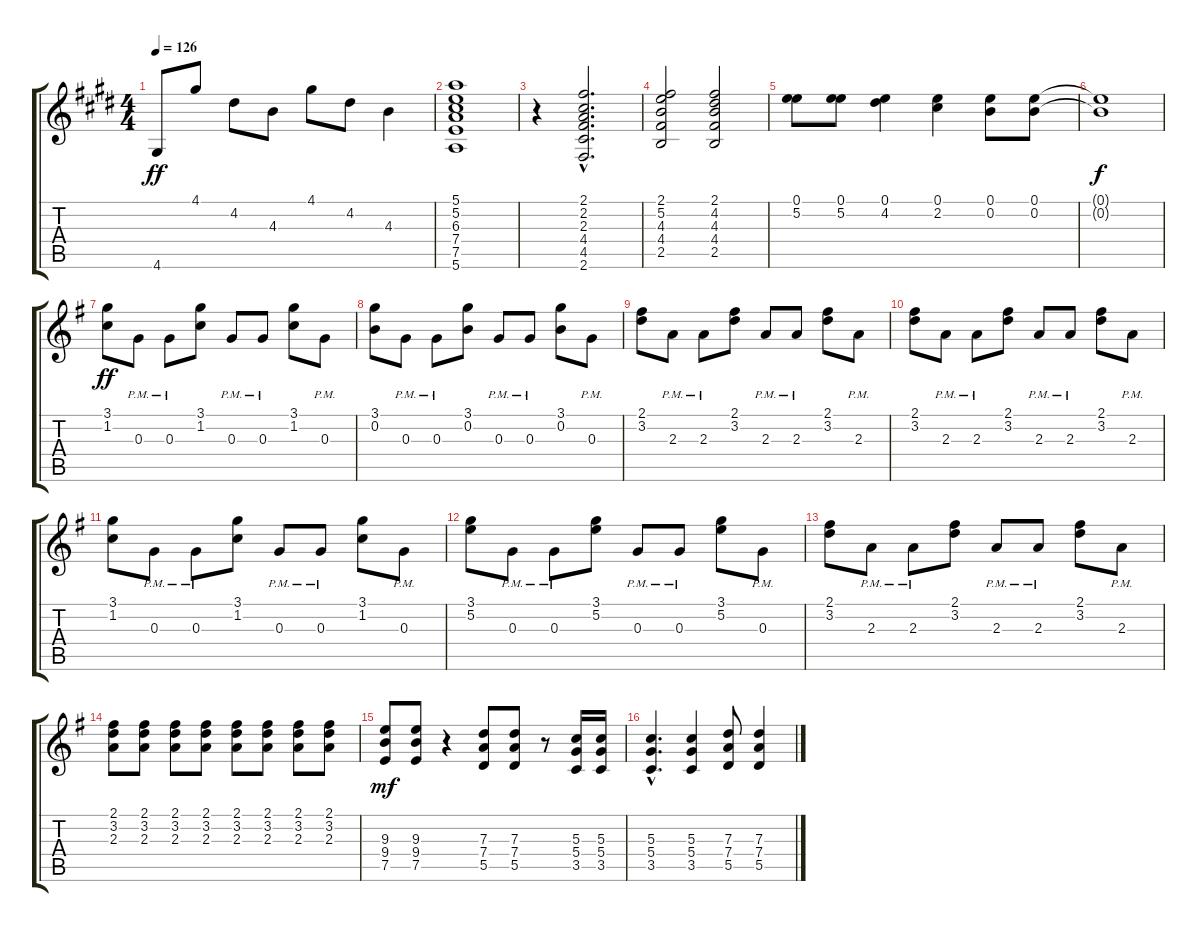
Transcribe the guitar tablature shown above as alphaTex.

\track "" {instrument overdrivenguitar}
\staff {score tabs}
\tuning (E4 B3 G3 D3 A2 E2) {hide}
\ts (4 4)
\tempo 126
\clef g2
\ks e
4.6.8{dy ff} 4.1.8 4.2.8 4.3.8 4.1.8 4.2.8 4.3.4 |
(5.1 5.2 6.3 7.4 7.5 5.6).1 |
r.4 (2.1{hac} 2.2{hac} 2.3{hac} 4.4{hac} 4.5{hac} 2.6{hac}).2{d} |
(2.1 5.2 4.3 4.4 2.5).2 (2.1 4.2 4.3 4.4 2.5).2 |
(0.1 5.2).8 (0.1 5.2).8 (0.1 4.2).4 (0.1 2.2).4 (0.1 0.2).8 (0.1 0.2).8 |
(0.1{t} 0.2{t}).1{dy f} |
\ks g
(3.1 1.2).8{dy ff} 0.3{pm}.8 0.3{pm}.8 (3.1 1.2).8 0.3{pm}.8 0.3{pm}.8 (3.1 1.2).8 0.3{pm}.8 |
(3.1 0.2).8 0.3{pm}.8 0.3{pm}.8 (3.1 0.2).8 0.3{pm}.8 0.3{pm}.8 (3.1 0.2).8 0.3{pm}.8 |
(2.1 3.2).8 2.3{pm}.8 2.3{pm}.8 (2.1 3.2).8 2.3{pm}.8 2.3{pm}.8 (2.1 3.2).8 2.3{pm}.8 |
(2.1 3.2).8 2.3{pm}.8 2.3{pm}.8 (2.1 3.2).8 2.3{pm}.8 2.3{pm}.8 (2.1 3.2).8 2.3{pm}.8 |
(3.1 1.2).8 0.3{pm}.8 0.3{pm}.8 (3.1 1.2).8 0.3{pm}.8 0.3{pm}.8 (3.1 1.2).8 0.3{pm}.8 |
(3.1 5.2).8 0.3{pm}.8 0.3{pm}.8 (3.1 5.2).8 0.3{pm}.8 0.3{pm}.8 (3.1 5.2).8 0.3{pm}.8 |
(2.1 3.2).8 2.3{pm}.8 2.3{pm}.8 (2.1 3.2).8 2.3{pm}.8 2.3{pm}.8 (2.1 3.2).8 2.3{pm}.8 |
(2.1 3.2 2.3).8 (2.1 3.2 2.3).8 (2.1 3.2 2.3).8 (2.1 3.2 2.3).8 (2.1 3.2 2.3).8 (2.1 3.2 2.3).8 (2.1 3.2 2.3).8 (2.1 3.2 2.3).8 |
(9.3 9.4 7.5).8{dy mf} (9.3 9.4 7.5).8 r.4 (7.3 7.4 5.5).8 (7.3 7.4 5.5).8 r.8 (5.3 5.4 3.5).16 (5.3 5.4 3.5).16 |
(5.3{hac} 5.4{hac} 3.5{hac}).4{d} (5.3 5.4 3.5).4 (7.3 7.4 5.5).8 (7.3 7.4 5.5).4
